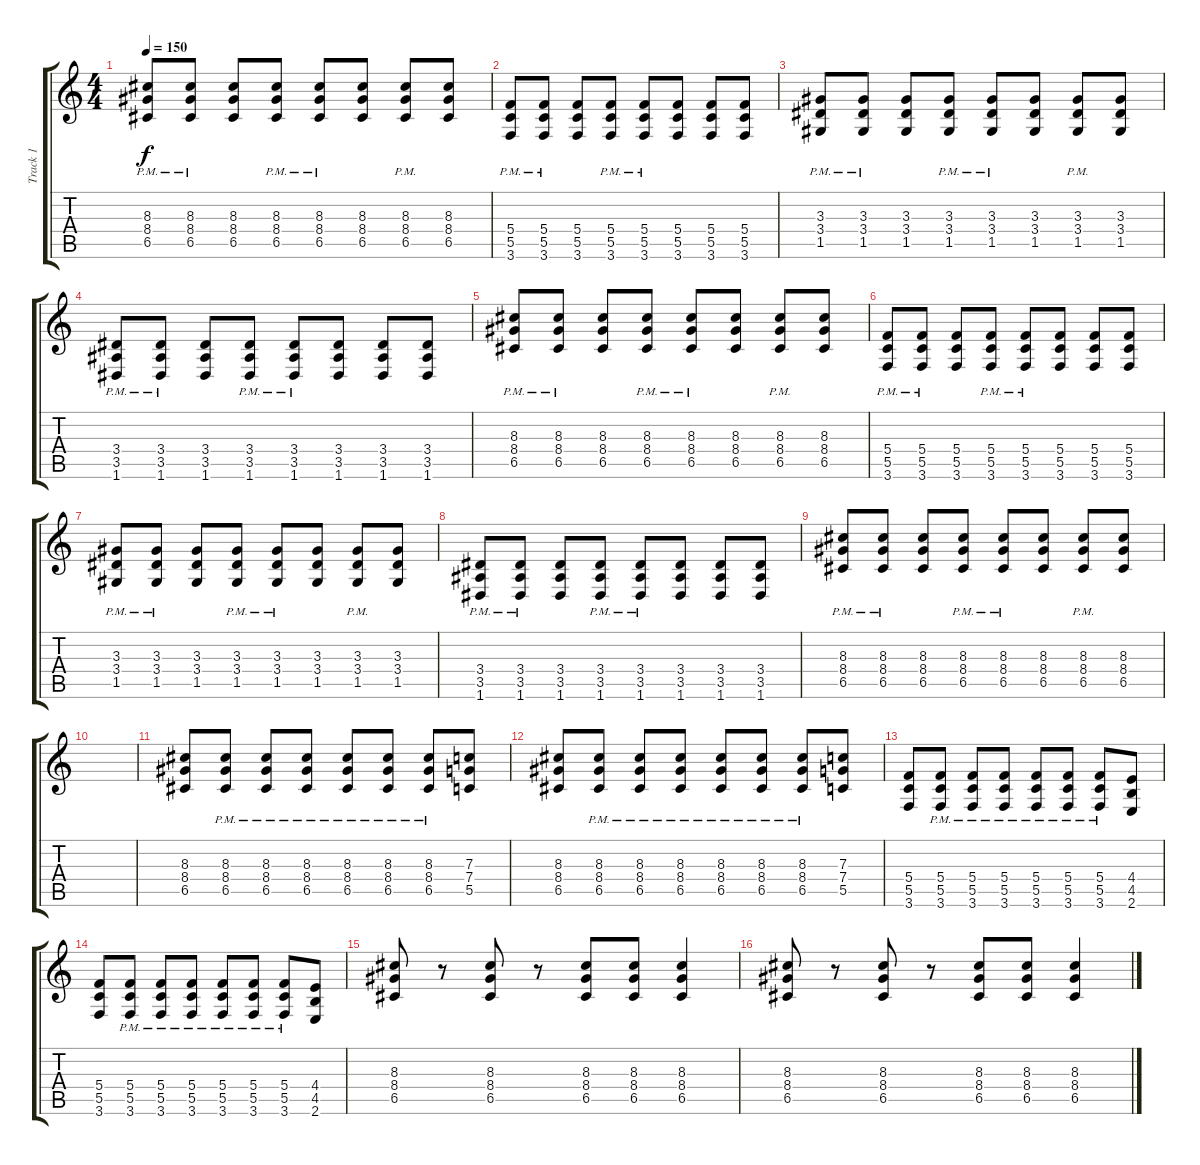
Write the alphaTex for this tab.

\track ("Track 1" "Track 1") {instrument overdrivenguitar}
\staff {score tabs}
\tuning (D4 A3 F3 C3 G2 D2) {hide}
\ts (4 4)
\tempo 150
\clef g2
\ks c
(8.3{pm} 8.4{pm} 6.5{pm}).8{dy f} (8.3{pm} 8.4{pm} 6.5{pm}).8 (8.3 8.4 6.5).8 (8.3{pm} 8.4{pm} 6.5{pm}).8 (8.3{pm} 8.4{pm} 6.5{pm}).8 (8.3 8.4 6.5).8 (8.3{pm} 8.4{pm} 6.5{pm}).8 (8.3 8.4 6.5).8 |
(5.4{pm} 5.5{pm} 3.6{pm}).8 (5.4{pm} 5.5{pm} 3.6{pm}).8 (5.4 5.5 3.6).8 (5.4{pm} 5.5{pm} 3.6{pm}).8 (5.4{pm} 5.5{pm} 3.6{pm}).8 (5.4 5.5 3.6).8 (5.4 5.5 3.6).8 (5.4 5.5 3.6).8 |
(3.3{pm} 3.4{pm} 1.5{pm}).8 (3.3{pm} 3.4{pm} 1.5{pm}).8 (3.3 3.4 1.5).8 (3.3{pm} 3.4{pm} 1.5{pm}).8 (3.3{pm} 3.4{pm} 1.5{pm}).8 (3.3 3.4 1.5).8 (3.3{pm} 3.4{pm} 1.5{pm}).8 (3.3 3.4 1.5).8 |
(3.4{pm} 3.5{pm} 1.6{pm}).8 (3.4{pm} 3.5{pm} 1.6{pm}).8 (3.4 3.5 1.6).8 (3.4{pm} 3.5{pm} 1.6{pm}).8 (3.4{pm} 3.5{pm} 1.6{pm}).8 (3.4 3.5 1.6).8 (3.4 3.5 1.6).8 (3.4 3.5 1.6).8 |
(8.3{pm} 8.4{pm} 6.5{pm}).8 (8.3{pm} 8.4{pm} 6.5{pm}).8 (8.3 8.4 6.5).8 (8.3{pm} 8.4{pm} 6.5{pm}).8 (8.3{pm} 8.4{pm} 6.5{pm}).8 (8.3 8.4 6.5).8 (8.3{pm} 8.4{pm} 6.5{pm}).8 (8.3 8.4 6.5).8 |
(5.4{pm} 5.5{pm} 3.6{pm}).8 (5.4{pm} 5.5{pm} 3.6{pm}).8 (5.4 5.5 3.6).8 (5.4{pm} 5.5{pm} 3.6{pm}).8 (5.4{pm} 5.5{pm} 3.6{pm}).8 (5.4 5.5 3.6).8 (5.4 5.5 3.6).8 (5.4 5.5 3.6).8 |
(3.3{pm} 3.4{pm} 1.5{pm}).8 (3.3{pm} 3.4{pm} 1.5{pm}).8 (3.3 3.4 1.5).8 (3.3{pm} 3.4{pm} 1.5{pm}).8 (3.3{pm} 3.4{pm} 1.5{pm}).8 (3.3 3.4 1.5).8 (3.3{pm} 3.4{pm} 1.5{pm}).8 (3.3 3.4 1.5).8 |
(3.4{pm} 3.5{pm} 1.6{pm}).8 (3.4{pm} 3.5{pm} 1.6{pm}).8 (3.4 3.5 1.6).8 (3.4{pm} 3.5{pm} 1.6{pm}).8 (3.4{pm} 3.5{pm} 1.6{pm}).8 (3.4 3.5 1.6).8 (3.4 3.5 1.6).8 (3.4 3.5 1.6).8 |
(8.3{pm} 8.4{pm} 6.5{pm}).8 (8.3{pm} 8.4{pm} 6.5{pm}).8 (8.3 8.4 6.5).8 (8.3{pm} 8.4{pm} 6.5{pm}).8 (8.3{pm} 8.4{pm} 6.5{pm}).8 (8.3 8.4 6.5).8 (8.3{pm} 8.4{pm} 6.5{pm}).8 (8.3 8.4 6.5).8 |
|
(8.3 8.4 6.5).8 (8.3{pm} 8.4{pm} 6.5{pm}).8 (8.3{pm} 8.4{pm} 6.5{pm}).8 (8.3{pm} 8.4{pm} 6.5{pm}).8 (8.3{pm} 8.4{pm} 6.5{pm}).8 (8.3{pm} 8.4{pm} 6.5{pm}).8 (8.3{pm} 8.4{pm} 6.5{pm}).8 (7.3 7.4 5.5).8 |
(8.3 8.4 6.5).8 (8.3{pm} 8.4{pm} 6.5{pm}).8 (8.3{pm} 8.4{pm} 6.5{pm}).8 (8.3{pm} 8.4{pm} 6.5{pm}).8 (8.3{pm} 8.4{pm} 6.5{pm}).8 (8.3{pm} 8.4{pm} 6.5{pm}).8 (8.3{pm} 8.4{pm} 6.5{pm}).8 (7.3 7.4 5.5).8 |
(5.4 5.5 3.6).8 (5.4{pm} 5.5{pm} 3.6{pm}).8 (5.4{pm} 5.5{pm} 3.6{pm}).8 (5.4{pm} 5.5{pm} 3.6{pm}).8 (5.4{pm} 5.5{pm} 3.6{pm}).8 (5.4{pm} 5.5{pm} 3.6{pm}).8 (5.4{pm} 5.5{pm} 3.6{pm}).8 (4.4 4.5 2.6).8 |
(5.4 5.5 3.6).8 (5.4{pm} 5.5{pm} 3.6{pm}).8 (5.4{pm} 5.5{pm} 3.6{pm}).8 (5.4{pm} 5.5{pm} 3.6{pm}).8 (5.4{pm} 5.5{pm} 3.6{pm}).8 (5.4{pm} 5.5{pm} 3.6{pm}).8 (5.4{pm} 5.5{pm} 3.6{pm}).8 (4.4 4.5 2.6).8 |
(8.3 8.4 6.5).8 r.8 (8.3 8.4 6.5).8 r.8 (8.3 8.4 6.5).8 (8.3 8.4 6.5).8 (8.3 8.4 6.5).4 |
(8.3 8.4 6.5).8 r.8 (8.3 8.4 6.5).8 r.8 (8.3 8.4 6.5).8 (8.3 8.4 6.5).8 (8.3 8.4 6.5).4
